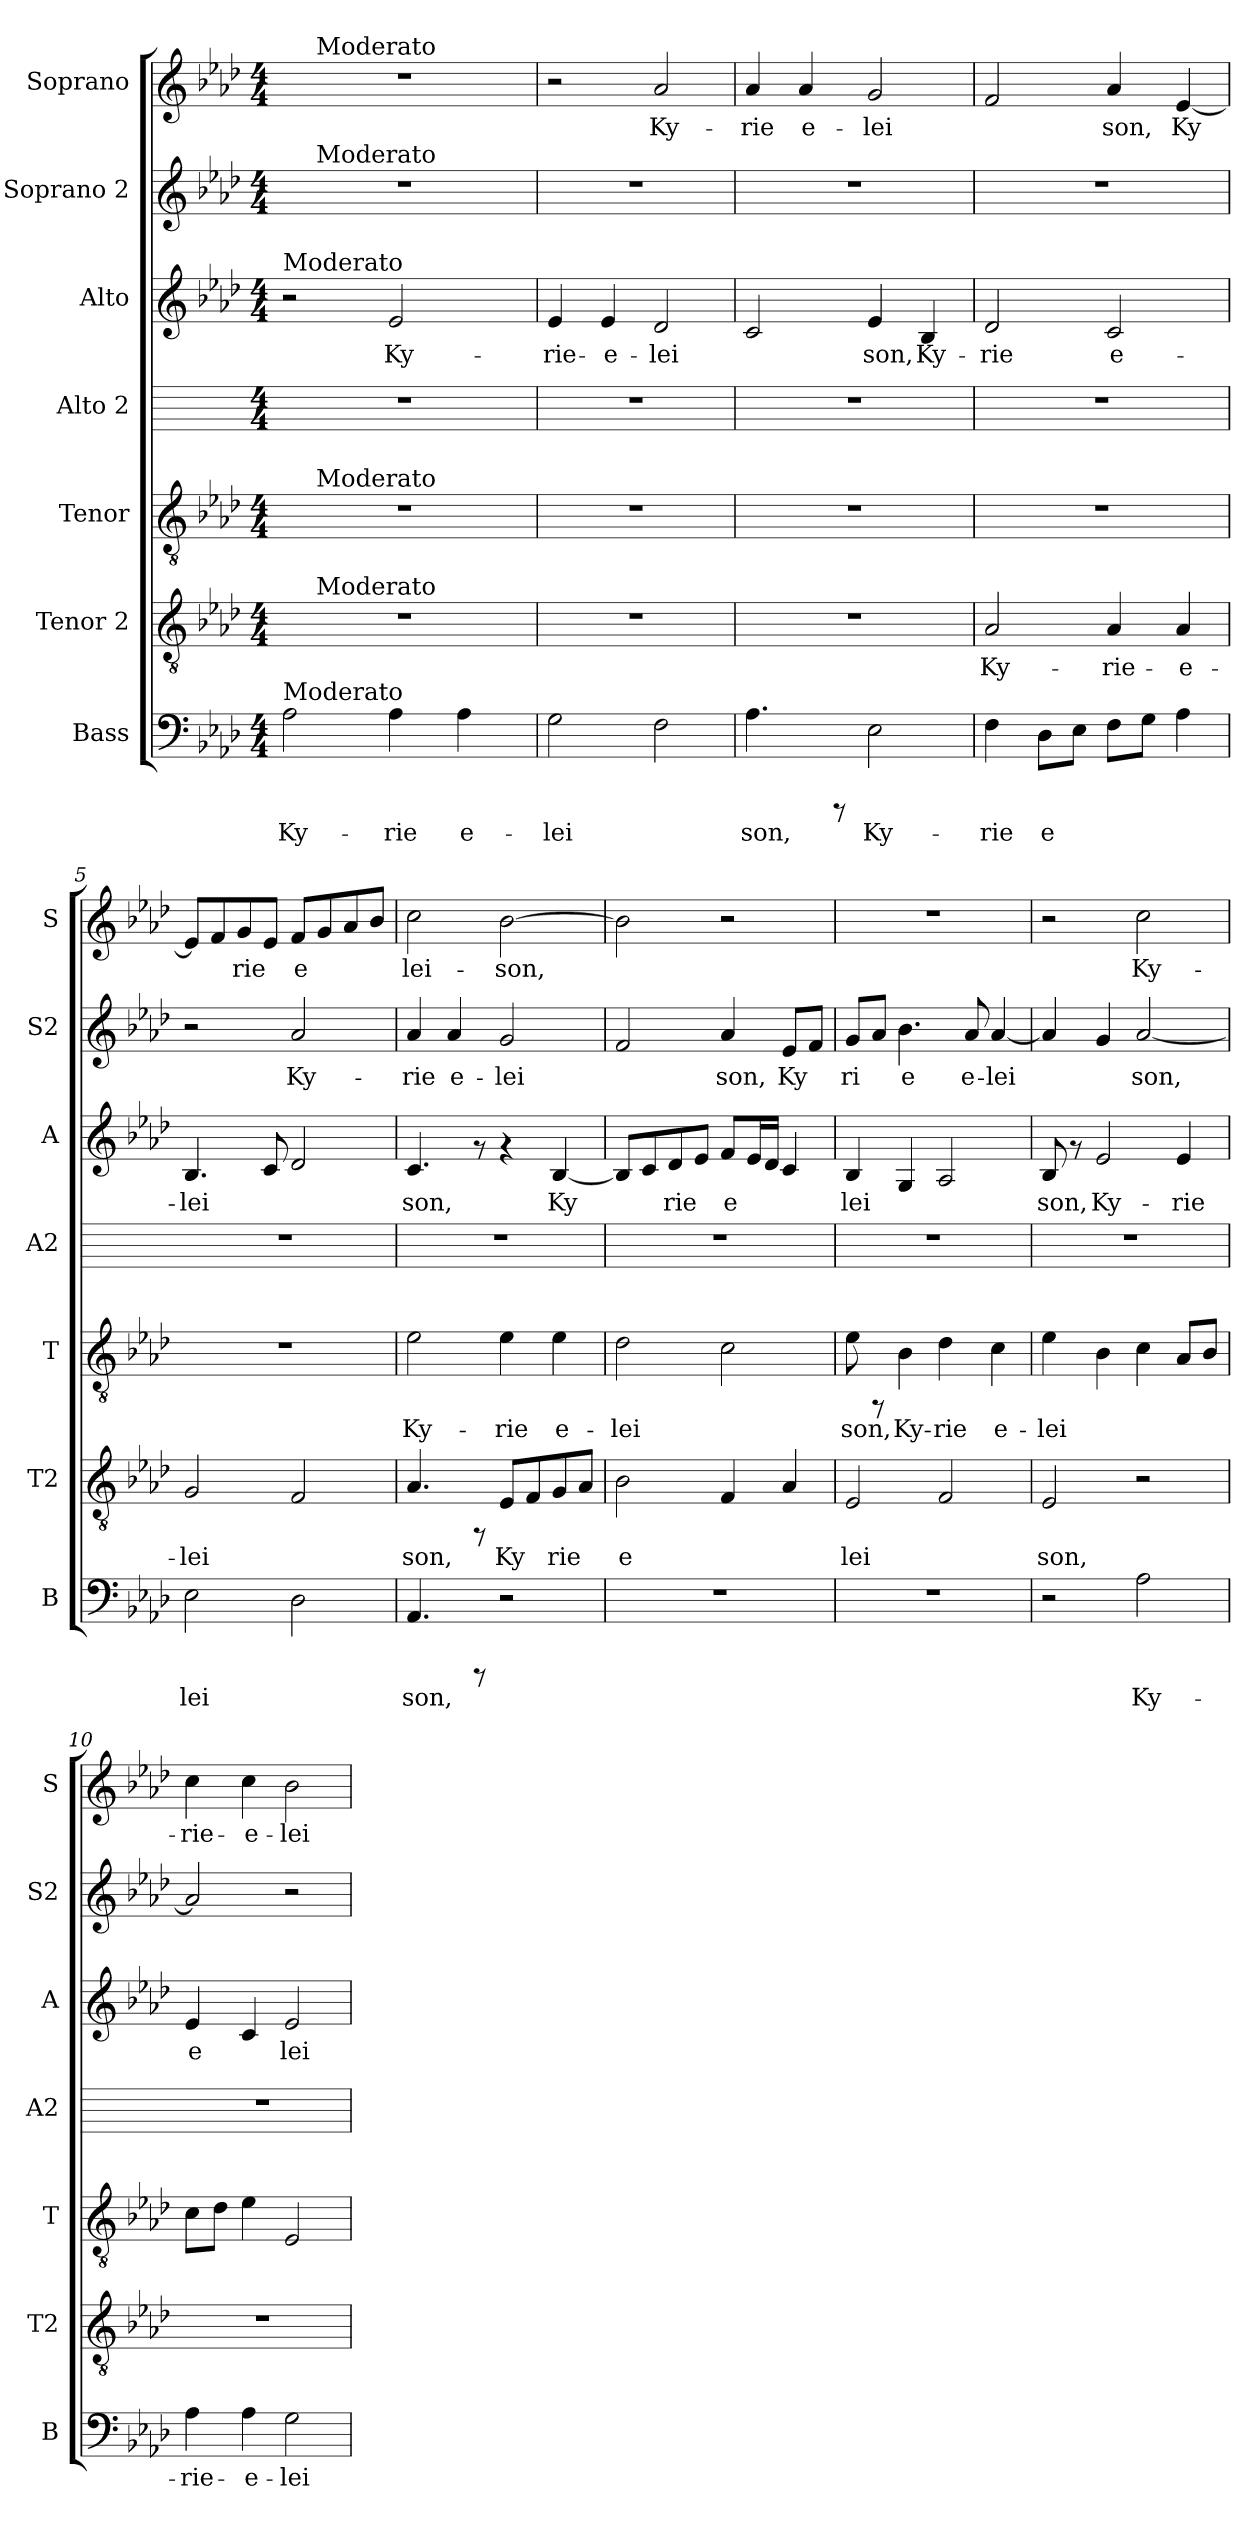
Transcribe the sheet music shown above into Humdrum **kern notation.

**kern	**text	**kern	**text	**kern	**text	**kern	**kern	**text	**kern	**text	**kern	**text
*part7	*part7	*part6	*part6	*part5	*part5	*part4	*part3	*part3	*part2	*part2	*part1	*part1
*staff7	*staff7	*staff6	*staff6	*staff5	*staff5	*staff4	*staff3	*staff3	*staff2	*staff2	*staff1	*staff1
*I"Bass	*	*I"Tenor 2	*	*I"Tenor	*	*I"Alto 2	*I"Alto	*	*I"Soprano 2	*	*I"Soprano	*
*I'B	*	*I'T2	*	*I'T	*	*I'A2	*I'A	*	*I'S2	*	*I'S	*
!!LO:PB:g=z
*stria5	*	*stria5	*	*stria5	*	*stria5	*stria5	*	*stria5	*	*stria5	*
*clefF4	*	*clefGv2	*	*clefGv2	*	*	*clefG2	*	*clefG2	*	*clefG2	*
*k[b-e-a-d-]	*	*k[b-e-a-d-]	*	*k[b-e-a-d-]	*	*k[]	*k[b-e-a-d-]	*	*k[b-e-a-d-]	*	*k[b-e-a-d-]	*
*A-:	*	*A-:	*	*A-:	*	*C:	*A-:	*	*A-:	*	*A-:	*
*M4/4	*	*M4/4	*	*M4/4	*	*M4/4	*M4/4	*	*M4/4	*	*M4/4	*
=1	=1	=1	=1	=1	=1	=1	=1	=1	=1	=1	=1	=1
!	!	!	!	!	!	!	!LO:TX:a:t=Moderato	!	!	!	!	!
!LO:TX:a:t=Moderato	!	!	!	!	!	!	!	!	!	!	!	!
!	!LO:LY:b:cj	!	!	!	!	!	!	!	!	!	!	!
*	*	*^	*	*^	*	*	*	*	*^	*	*^	*
2A-\	Ky-	1r	16ryy	.	1r	16ryy	.	1r	2r	.	1r	16ryy	.	1r	16ryy	.
.	.	.	64ryy	.	.	64ryy	.	.	.	.	.	64ryy	.	.	64ryy	.
!	!	!	!	!	!	!	!	!	!	!	!	!	!	!	!LO:TX:a:t=Moderato	!
!	!	!	!	!	!	!	!	!	!	!	!	!LO:TX:a:t=Moderato	!	!	!	!
!	!	!	!	!	!	!LO:TX:a:t=Moderato	!	!	!	!	!	!	!	!	!	!
!	!	!	!LO:TX:a:t=Moderato	!	!	!	!	!	!	!	!	!	!	!	!	!
.	.	.	2ryy	.	.	2ryy	.	.	.	.	.	2ryy	.	.	2ryy	.
!	!LO:LY:b:cj	!	!	!	!	!	!	!	!	!LO:LY:b:cj	!	!	!	!	!	!
4A-\	-rie	.	.	.	.	.	.	.	2e-/	Ky-	.	.	.	.	.	.
.	.	.	4ryy	.	.	4ryy	.	.	.	.	.	4ryy	.	.	4ryy	.
!	!LO:LY:b:cj	!	!	!	!	!	!	!	!	!	!	!	!	!	!	!
4A-\	e-	.	.	.	.	.	.	.	.	.	.	.	.	.	.	.
.	.	.	8ryy	.	.	8ryy	.	.	.	.	.	8ryy	.	.	8ryy	.
.	.	.	32.ryy	.	.	32.ryy	.	.	.	.	.	32.ryy	.	.	32.ryy	.
=2	=2	=2	=2	=2	=2	=2	=2	=2	=2	=2	=2	=2	=2	=2	=2	=2
!	!LO:LY:b:cj	!	!	!	!	!	!	!	!	!LO:LY:b:cj	!	!	!	!	!	!
*	*	*v	*v	*	*	*	*	*	*	*	*v	*v	*	*v	*v	*
*	*	*	*	*v	*v	*	*	*	*	*	*	*	*
2G\	-lei-	1r	.	1r	.	1r	4e-/	-rie-	1r	.	2r	.
!	!	!	!	!	!	!	!	!LO:LY:b:cj	!	!	!	!
.	.	.	.	.	.	.	4e-/	-e-	.	.	.	.
!	!LO:LY:b:cj	!	!	!	!	!	!	!LO:LY:b:cj	!	!	!	!LO:LY:b:cj
2F\	--	.	.	.	.	.	2d-/	-lei-	.	.	2a-/	Ky-
=3	=3	=3	=3	=3	=3	=3	=3	=3	=3	=3	=3	=3
!	!LO:LY:b:cj	!	!	!	!	!	!	!LO:LY:b:cj	!	!	!	!LO:LY:b:cj
4.A-\	-son,	1r	.	1r	.	1r	2c/	--	1r	.	4a-/	-rie
!	!	!	!	!	!	!	!	!	!	!	!	!LO:LY:b:cj
.	.	.	.	.	.	.	.	.	.	.	4a-/	e-
8rCCC	.	.	.	.	.	.	.	.	.	.	.	.
!	!LO:LY:b:cj	!	!	!	!	!	!	!LO:LY:b:cj	!	!	!	!LO:LY:b:cj
2E-\	Ky-	.	.	.	.	.	4e-/	-son,	.	.	2g/	-lei-
!	!	!	!	!	!	!	!	!LO:LY:b:cj	!	!	!	!
.	.	.	.	.	.	.	4B-/	Ky-	.	.	.	.
=4	=4	=4	=4	=4	=4	=4	=4	=4	=4	=4	=4	=4
!	!LO:LY:b:cj	!	!LO:LY:b:cj	!	!	!	!	!LO:LY:b:cj	!	!	!	!LO:LY:b:cj
4F\	-rie	2A-/	Ky-	1r	.	1r	2d-/	-rie	1r	.	2f/	--
!	!LO:LY:b:cj	!	!	!	!	!	!	!	!	!	!	!
8D-\L	e-	.	.	.	.	.	.	.	.	.	.	.
!	!LO:LY:b:cj	!	!	!	!	!	!	!	!	!	!	!
8E-\J	--	.	.	.	.	.	.	.	.	.	.	.
!	!LO:LY:b:cj	!	!LO:LY:b:cj	!	!	!	!	!LO:LY:b:cj	!	!	!	!LO:LY:b:cj
8F\L	--	4A-/	-rie-	.	.	.	2c/	e-	.	.	4a-/	-son,
!	!LO:LY:b:cj	!	!	!	!	!	!	!	!	!	!	!
8G\J	--	.	.	.	.	.	.	.	.	.	.	.
!	!LO:LY:b:cj	!	!LO:LY:b:cj	!	!	!	!	!	!	!	!	!LO:LY:b:cj
4A-\	--	4A-/	-e-	.	.	.	.	.	.	.	[<4e-/	Ky-
=5	=5	=5	=5	=5	=5	=5	=5	=5	=5	=5	=5	=5
!	!LO:LY:b:cj	!	!LO:LY:b:cj	!	!	!	!	!LO:LY:b:cj	!	!	!	!LO:LY:b:cj
2E-\	-lei-	2G/	-lei-	1r	.	1r	4.B-/	-lei-	2r	.	8e-/L]	--
!	!	!	!	!	!	!	!	!	!	!	!	!LO:LY:b:cj
.	.	.	.	.	.	.	.	.	.	.	8f/	--
!	!	!	!	!	!	!	!	!	!	!	!	!LO:LY:b:cj
.	.	.	.	.	.	.	.	.	.	.	8g/	-rie
!	!	!	!	!	!	!	!	!LO:LY:b:cj	!	!	!	!LO:LY:b:cj
.	.	.	.	.	.	.	8c/	--	.	.	8e-/J	.
!	!LO:LY:b:cj	!	!LO:LY:b:cj	!	!	!	!	!LO:LY:b:cj	!	!LO:LY:b:cj	!	!LO:LY:b:cj
2D-\	--	2F/	--	.	.	.	2d-/	--	2a-/	Ky-	8f/L	e-
!	!	!	!	!	!	!	!	!	!	!	!	!LO:LY:b:cj
.	.	.	.	.	.	.	.	.	.	.	8g/	--
!	!	!	!	!	!	!	!	!	!	!	!	!LO:LY:b:cj
.	.	.	.	.	.	.	.	.	.	.	8a-/	--
!	!	!	!	!	!	!	!	!	!	!	!	!LO:LY:b:cj
.	.	.	.	.	.	.	.	.	.	.	8b-/J	--
=6	=6	=6	=6	=6	=6	=6	=6	=6	=6	=6	=6	=6
!	!LO:LY:b:cj	!	!LO:LY:b:cj	!	!LO:LY:b:cj	!	!	!LO:LY:b:cj	!	!LO:LY:b:cj	!	!LO:LY:b:cj
4.AA-/	-son,	4.A-/	-son,	2e-\	Ky-	1r	4.c/	-son,	4a-/	-rie	2cc\	-lei-
!	!	!	!	!	!	!	!	!	!	!LO:LY:b:cj	!	!
.	.	.	.	.	.	.	.	.	4a-/	e-	.	.
8rCCC	.	8rFF	.	.	.	.	8rf	.	.	.	.	.
!	!	!	!LO:LY:b:cj	!	!LO:LY:b:cj	!	!	!	!	!LO:LY:b:cj	!	!LO:LY:b:cj
2r	.	8E-/L	Ky-	4e-\	-rie	.	4rf	.	2g/	-lei-	[<2b-\	-son,
!	!	!	!LO:LY:b:cj	!	!	!	!	!	!	!	!	!
.	.	8F/	--	.	.	.	.	.	.	.	.	.
!	!	!	!LO:LY:b:cj	!	!LO:LY:b:cj	!	!	!LO:LY:b:cj	!	!	!	!
.	.	8G/	-rie-	4e-\	e-	.	[<4B-/	Ky-	.	.	.	.
!	!	!	!LO:LY:b:cj	!	!	!	!	!	!	!	!	!
.	.	8A-/J	--	.	.	.	.	.	.	.	.	.
!!LO:PB:g=z
=7	=7	=7	=7	=7	=7	=7	=7	=7	=7	=7	=7	=7
!	!	!	!LO:LY:b:cj	!	!LO:LY:b:cj	!	!	!LO:LY:b:cj	!	!LO:LY:b:cj	!	!LO:LY:b:cj
1r	.	2B-\	-e-	2d-\	-lei-	1r	8B-/L]	--	2f/	--	2b-\]	.
!	!	!	!	!	!	!	!	!LO:LY:b:cj	!	!	!	!
.	.	.	.	.	.	.	8c/	--	.	.	.	.
!	!	!	!	!	!	!	!	!LO:LY:b:cj	!	!	!	!
.	.	.	.	.	.	.	8d-/	-rie	.	.	.	.
!	!	!	!	!	!	!	!	!LO:LY:b:cj	!	!	!	!
.	.	.	.	.	.	.	8e-/J	.	.	.	.	.
!	!	!	!LO:LY:b:cj	!	!LO:LY:b:cj	!	!	!LO:LY:b:cj	!	!LO:LY:b:cj	!	!
.	.	4F/	--	2c\	--	.	8f/L	e-	4a-/	-son,	2r	.
!	!	!	!	!	!	!	!	!LO:LY:b:cj	!	!	!	!
.	.	.	.	.	.	.	16e-/	--	.	.	.	.
!	!	!	!	!	!	!	!	!LO:LY:b:cj	!	!	!	!
.	.	.	.	.	.	.	16d-/J	--	.	.	.	.
!	!	!	!LO:LY:b:cj	!	!	!	!	!LO:LY:b:cj	!	!LO:LY:b:cj	!	!
.	.	4A-/	--	.	.	.	4c/	--	8e-/L	Ky-	.	.
!	!	!	!	!	!	!	!	!	!	!LO:LY:b:cj	!	!
.	.	.	.	.	.	.	.	.	8f/J	--	.	.
=8	=8	=8	=8	=8	=8	=8	=8	=8	=8	=8	=8	=8
!	!	!	!LO:LY:b:cj	!	!LO:LY:b:cj	!	!	!LO:LY:b:cj	!	!LO:LY:b:cj	!	!
1r	.	2E-/	-lei-	8e-\	-son,	1r	4B-/	-lei-	8g/L	-ri-	1r	.
!	!	!	!	!	!	!	!	!	!	!LO:LY:b:cj	!	!
.	.	.	.	8rFF	.	.	.	.	8a-/J	--	.	.
!	!	!	!	!	!LO:LY:b:cj	!	!	!LO:LY:b:cj	!	!LO:LY:b:cj	!	!
.	.	.	.	4B-\	Ky-	.	4G/	--	4.b-\	-e	.	.
!	!	!	!LO:LY:b:cj	!	!LO:LY:b:cj	!	!	!LO:LY:b:cj	!	!	!	!
.	.	2F/	--	4d-\	-rie	.	2A-/	--	.	.	.	.
!	!	!	!	!	!	!	!	!	!	!LO:LY:b:cj	!	!
.	.	.	.	.	.	.	.	.	8a-/	e-	.	.
!	!	!	!	!	!LO:LY:b:cj	!	!	!	!	!LO:LY:b:cj	!	!
.	.	.	.	4c\	e-	.	.	.	[<4a-/	-lei-	.	.
=9	=9	=9	=9	=9	=9	=9	=9	=9	=9	=9	=9	=9
!	!	!	!LO:LY:b:cj	!	!LO:LY:b:cj	!	!	!LO:LY:b:cj	!	!LO:LY:b:cj	!	!
2r	.	2E-/	-son,	4e-\	-lei-	1r	8B-/	-son,	4a-/]	--	2r	.
.	.	.	.	.	.	.	8rf	.	.	.	.	.
!	!	!	!	!	!LO:LY:b:cj	!	!	!LO:LY:b:cj	!	!LO:LY:b:cj	!	!
.	.	.	.	4B-\	--	.	2e-/	Ky-	4g/	--	.	.
!	!LO:LY:b:cj	!	!	!	!LO:LY:b:cj	!	!	!	!	!LO:LY:b:cj	!	!LO:LY:b:cj
2A-\	Ky-	2r	.	4c\	--	.	.	.	[<2a-/	-son,	2cc\	Ky-
!	!	!	!	!	!LO:LY:b:cj	!	!	!LO:LY:b:cj	!	!	!	!
.	.	.	.	8A-/L	--	.	4e-/	-rie	.	.	.	.
!	!	!	!	!	!LO:LY:b:cj	!	!	!	!	!	!	!
.	.	.	.	8B-/J	--	.	.	.	.	.	.	.
=10	=10	=10	=10	=10	=10	=10	=10	=10	=10	=10	=10	=10
!	!LO:LY:b:cj	!	!	!	!LO:LY:b:cj	!	!	!LO:LY:b:cj	!	!LO:LY:b:cj	!	!LO:LY:b:cj
4A-\	-rie-	1r	.	8c\L	--	1r	4e-/	e-	2a-/]	.	4cc\	-rie-
!	!	!	!	!	!LO:LY:b:cj	!	!	!	!	!	!	!
.	.	.	.	8d-\J	--	.	.	.	.	.	.	.
!	!LO:LY:b:cj	!	!	!	!LO:LY:b:cj	!	!	!LO:LY:b:cj	!	!	!	!LO:LY:b:cj
4A-\	-e-	.	.	4e-\	--	.	4c/	--	.	.	4cc\	-e-
!	!LO:LY:b:cj	!	!	!	!LO:LY:b:cj	!	!	!LO:LY:b:cj	!	!	!	!LO:LY:b:cj
2G\	-lei-	.	.	2E-/	--	.	2e-/	-lei-	2r	.	2b-\	-lei-
=	=	=	=	=	=	=	=	=	=	=	=	=
*-	*-	*-	*-	*-	*-	*-	*-	*-	*-	*-	*-	*-
